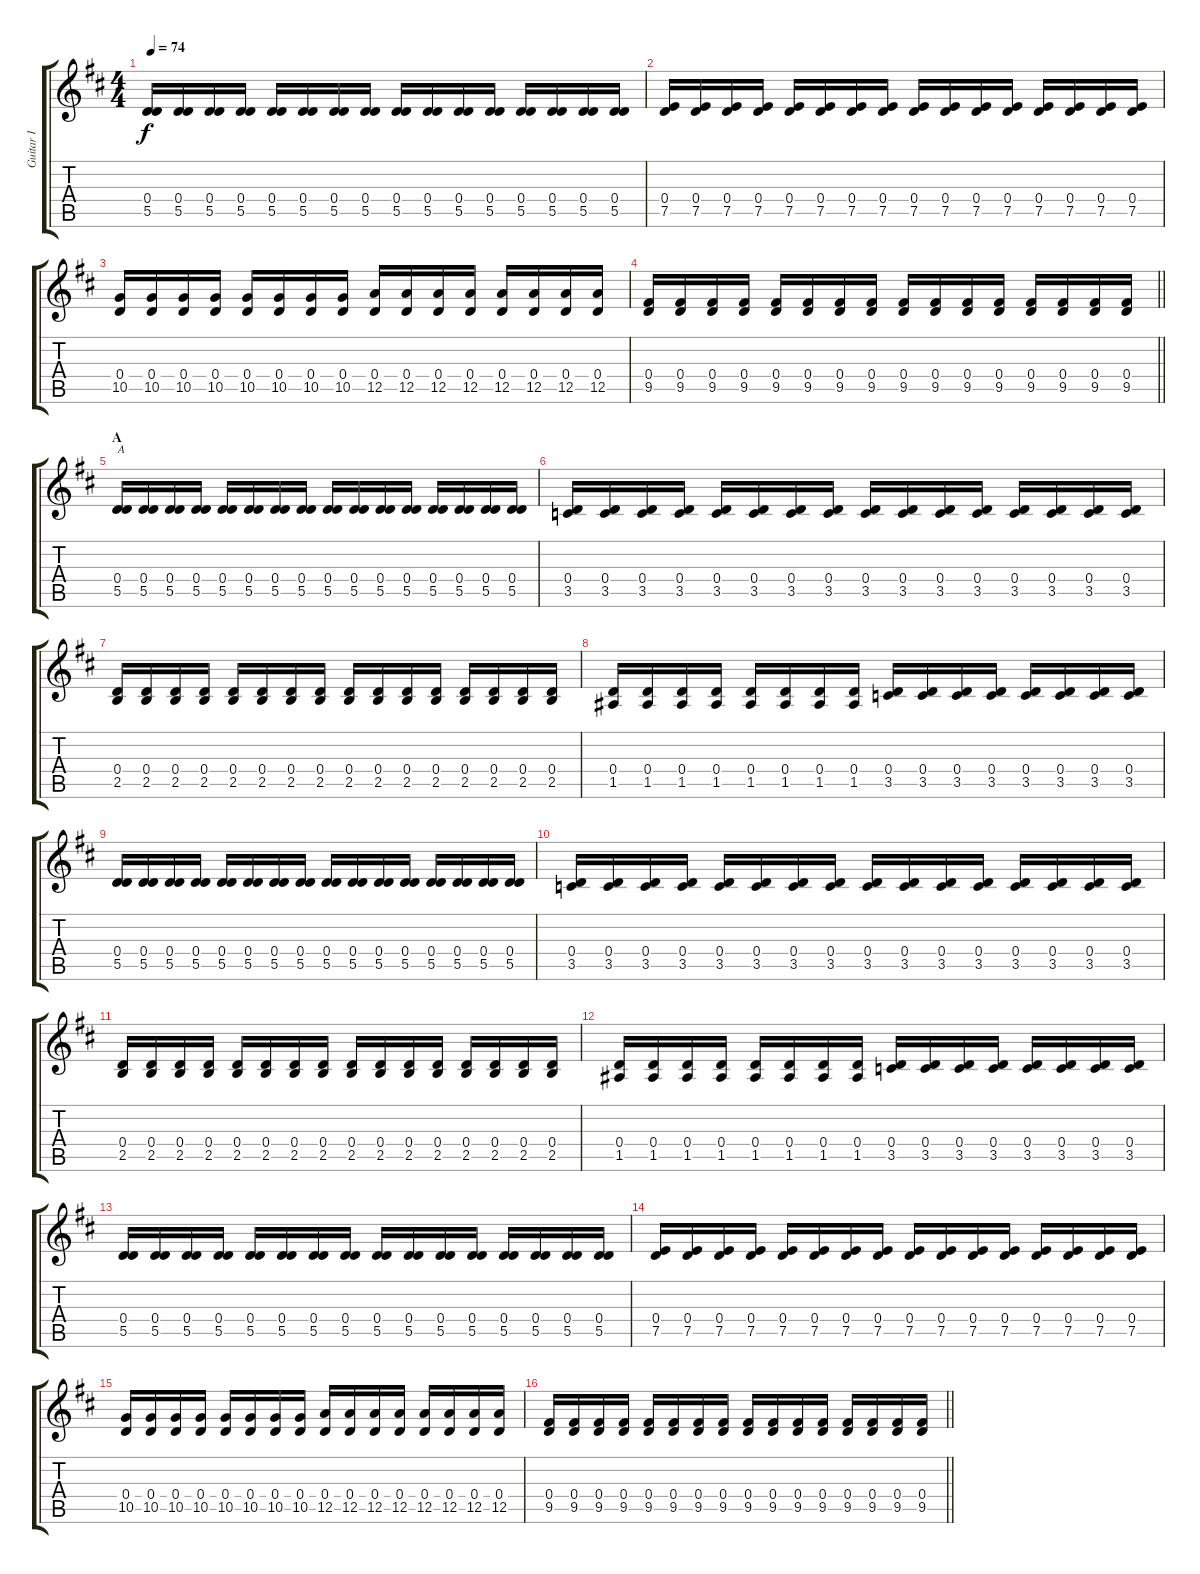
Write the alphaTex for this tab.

\track ("Guitar I" "Guitar I") {instrument distortionguitar}
\staff {score tabs}
\tuning (E4 B3 G3 D3 A2 E2) {hide}
\ts (4 4)
\tempo 74
\clef g2
\ks d
(0.4 5.5).16{dy f} (0.4 5.5).16 (0.4 5.5).16 (0.4 5.5).16 (0.4 5.5).16 (0.4 5.5).16 (0.4 5.5).16 (0.4 5.5).16 (0.4 5.5).16 (0.4 5.5).16 (0.4 5.5).16 (0.4 5.5).16 (0.4 5.5).16 (0.4 5.5).16 (0.4 5.5).16 (0.4 5.5).16 |
(0.4 7.5).16 (0.4 7.5).16 (0.4 7.5).16 (0.4 7.5).16 (0.4 7.5).16 (0.4 7.5).16 (0.4 7.5).16 (0.4 7.5).16 (0.4 7.5).16 (0.4 7.5).16 (0.4 7.5).16 (0.4 7.5).16 (0.4 7.5).16 (0.4 7.5).16 (0.4 7.5).16 (0.4 7.5).16 |
(0.4 10.5).16 (0.4 10.5).16 (0.4 10.5).16 (0.4 10.5).16 (0.4 10.5).16 (0.4 10.5).16 (0.4 10.5).16 (0.4 10.5).16 (0.4 12.5).16 (0.4 12.5).16 (0.4 12.5).16 (0.4 12.5).16 (0.4 12.5).16 (0.4 12.5).16 (0.4 12.5).16 (0.4 12.5).16 |
\barLineRight lightlight
(0.4 9.5).16 (0.4 9.5).16 (0.4 9.5).16 (0.4 9.5).16 (0.4 9.5).16 (0.4 9.5).16 (0.4 9.5).16 (0.4 9.5).16 (0.4 9.5).16 (0.4 9.5).16 (0.4 9.5).16 (0.4 9.5).16 (0.4 9.5).16 (0.4 9.5).16 (0.4 9.5).16 (0.4 9.5).16 |
\section ("" "A")
(0.4 5.5).16{txt "A"} (0.4 5.5).16 (0.4 5.5).16 (0.4 5.5).16 (0.4 5.5).16 (0.4 5.5).16 (0.4 5.5).16 (0.4 5.5).16 (0.4 5.5).16 (0.4 5.5).16 (0.4 5.5).16 (0.4 5.5).16 (0.4 5.5).16 (0.4 5.5).16 (0.4 5.5).16 (0.4 5.5).16 |
(0.4 3.5).16 (0.4 3.5).16 (0.4 3.5).16 (0.4 3.5).16 (0.4 3.5).16 (0.4 3.5).16 (0.4 3.5).16 (0.4 3.5).16 (0.4 3.5).16 (0.4 3.5).16 (0.4 3.5).16 (0.4 3.5).16 (0.4 3.5).16 (0.4 3.5).16 (0.4 3.5).16 (0.4 3.5).16 |
(0.4 2.5).16 (0.4 2.5).16 (0.4 2.5).16 (0.4 2.5).16 (0.4 2.5).16 (0.4 2.5).16 (0.4 2.5).16 (0.4 2.5).16 (0.4 2.5).16 (0.4 2.5).16 (0.4 2.5).16 (0.4 2.5).16 (0.4 2.5).16 (0.4 2.5).16 (0.4 2.5).16 (0.4 2.5).16 |
(0.4 1.5).16 (0.4 1.5).16 (0.4 1.5).16 (0.4 1.5).16 (0.4 1.5).16 (0.4 1.5).16 (0.4 1.5).16 (0.4 1.5).16 (0.4 3.5).16 (0.4 3.5).16 (0.4 3.5).16 (0.4 3.5).16 (0.4 3.5).16 (0.4 3.5).16 (0.4 3.5).16 (0.4 3.5).16 |
(0.4 5.5).16 (0.4 5.5).16 (0.4 5.5).16 (0.4 5.5).16 (0.4 5.5).16 (0.4 5.5).16 (0.4 5.5).16 (0.4 5.5).16 (0.4 5.5).16 (0.4 5.5).16 (0.4 5.5).16 (0.4 5.5).16 (0.4 5.5).16 (0.4 5.5).16 (0.4 5.5).16 (0.4 5.5).16 |
(0.4 3.5).16 (0.4 3.5).16 (0.4 3.5).16 (0.4 3.5).16 (0.4 3.5).16 (0.4 3.5).16 (0.4 3.5).16 (0.4 3.5).16 (0.4 3.5).16 (0.4 3.5).16 (0.4 3.5).16 (0.4 3.5).16 (0.4 3.5).16 (0.4 3.5).16 (0.4 3.5).16 (0.4 3.5).16 |
(0.4 2.5).16 (0.4 2.5).16 (0.4 2.5).16 (0.4 2.5).16 (0.4 2.5).16 (0.4 2.5).16 (0.4 2.5).16 (0.4 2.5).16 (0.4 2.5).16 (0.4 2.5).16 (0.4 2.5).16 (0.4 2.5).16 (0.4 2.5).16 (0.4 2.5).16 (0.4 2.5).16 (0.4 2.5).16 |
(0.4 1.5).16 (0.4 1.5).16 (0.4 1.5).16 (0.4 1.5).16 (0.4 1.5).16 (0.4 1.5).16 (0.4 1.5).16 (0.4 1.5).16 (0.4 3.5).16 (0.4 3.5).16 (0.4 3.5).16 (0.4 3.5).16 (0.4 3.5).16 (0.4 3.5).16 (0.4 3.5).16 (0.4 3.5).16 |
(0.4 5.5).16 (0.4 5.5).16 (0.4 5.5).16 (0.4 5.5).16 (0.4 5.5).16 (0.4 5.5).16 (0.4 5.5).16 (0.4 5.5).16 (0.4 5.5).16 (0.4 5.5).16 (0.4 5.5).16 (0.4 5.5).16 (0.4 5.5).16 (0.4 5.5).16 (0.4 5.5).16 (0.4 5.5).16 |
(0.4 7.5).16 (0.4 7.5).16 (0.4 7.5).16 (0.4 7.5).16 (0.4 7.5).16 (0.4 7.5).16 (0.4 7.5).16 (0.4 7.5).16 (0.4 7.5).16 (0.4 7.5).16 (0.4 7.5).16 (0.4 7.5).16 (0.4 7.5).16 (0.4 7.5).16 (0.4 7.5).16 (0.4 7.5).16 |
(0.4 10.5).16 (0.4 10.5).16 (0.4 10.5).16 (0.4 10.5).16 (0.4 10.5).16 (0.4 10.5).16 (0.4 10.5).16 (0.4 10.5).16 (0.4 12.5).16 (0.4 12.5).16 (0.4 12.5).16 (0.4 12.5).16 (0.4 12.5).16 (0.4 12.5).16 (0.4 12.5).16 (0.4 12.5).16 |
\barLineRight lightlight
(0.4 9.5).16 (0.4 9.5).16 (0.4 9.5).16 (0.4 9.5).16 (0.4 9.5).16 (0.4 9.5).16 (0.4 9.5).16 (0.4 9.5).16 (0.4 9.5).16 (0.4 9.5).16 (0.4 9.5).16 (0.4 9.5).16 (0.4 9.5).16 (0.4 9.5).16 (0.4 9.5).16 (0.4 9.5).16
